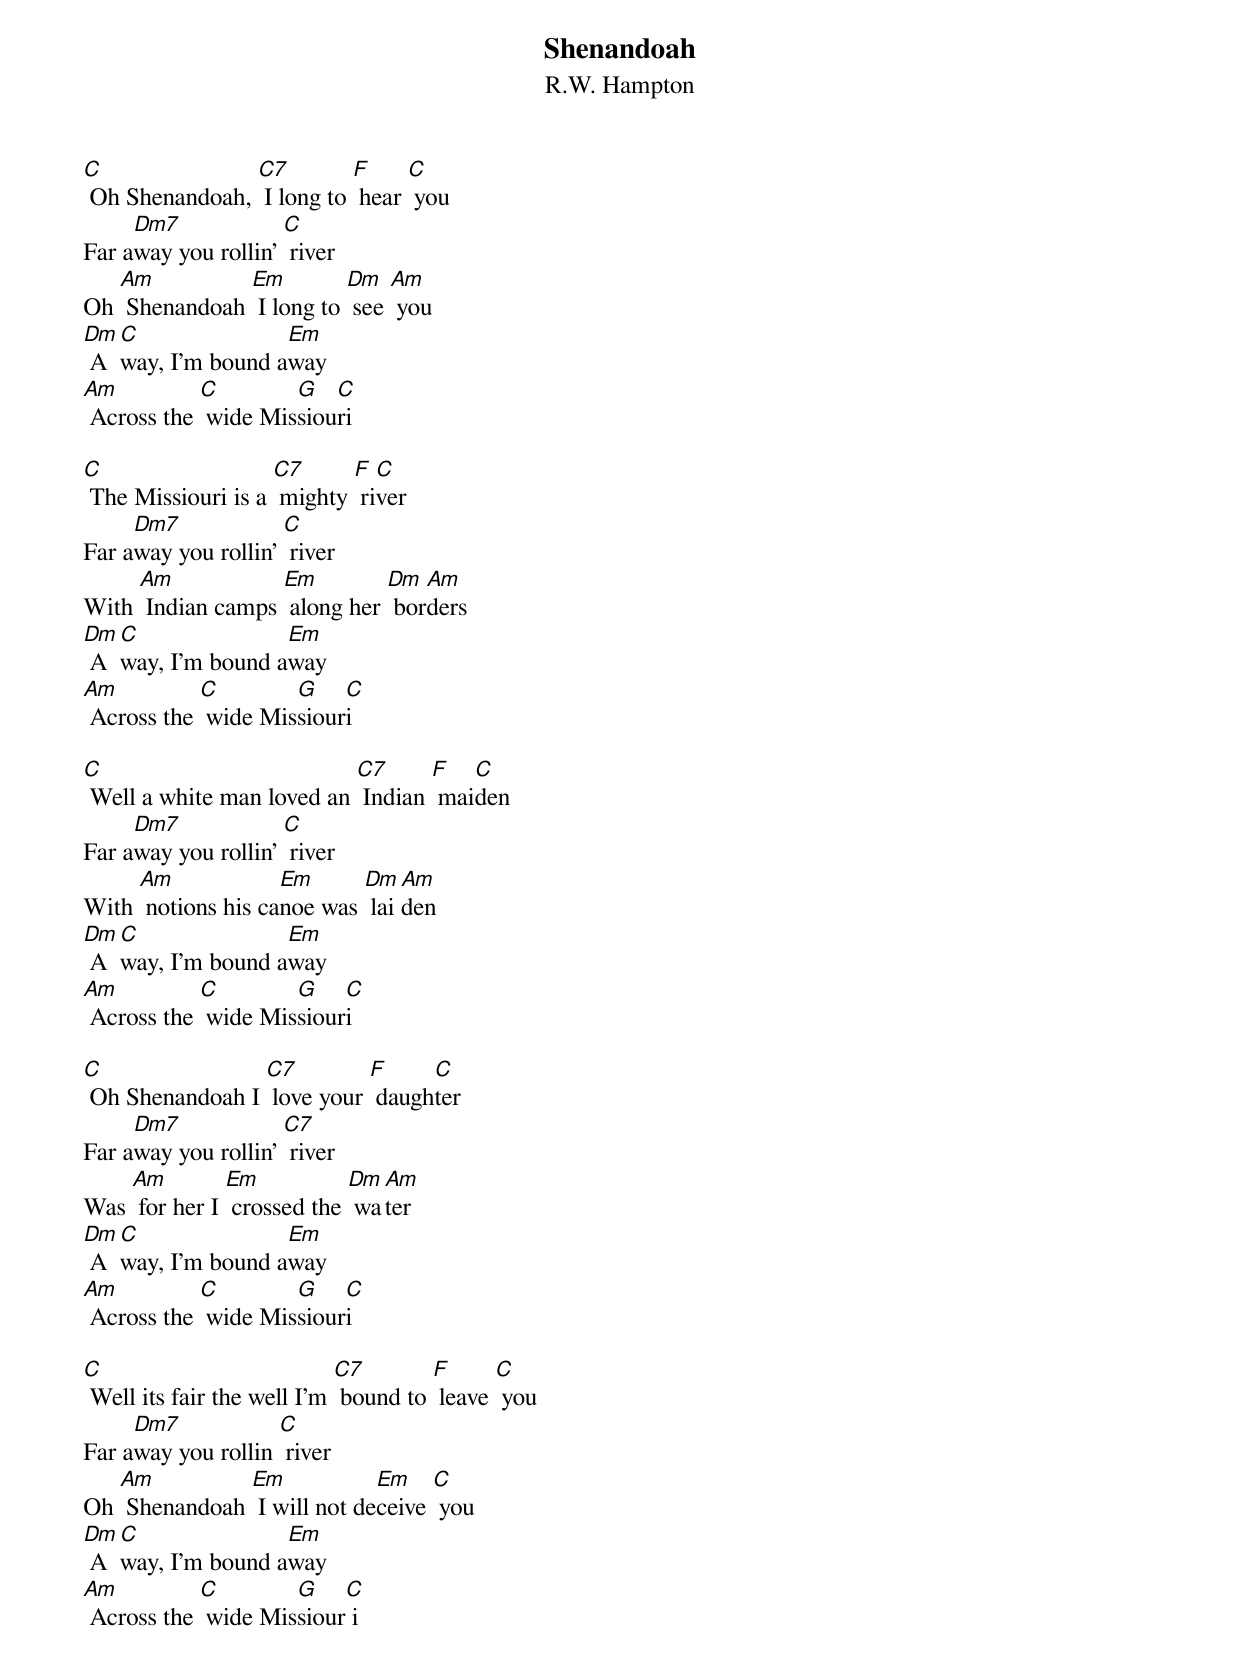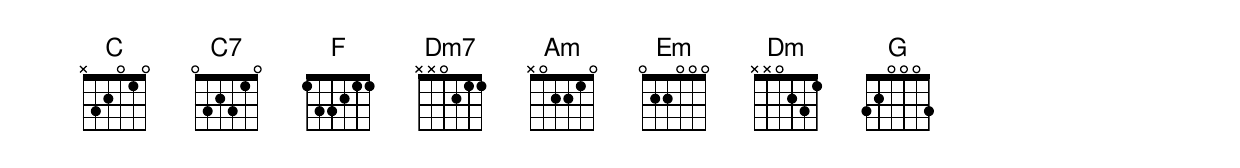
{title: Shenandoah}
{subtitle: R.W. Hampton}
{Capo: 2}

[C] Oh Shenandoah, [C7] I long to [F] hear [C] you
Far a[Dm7]way you rollin’ [C] river
Oh [Am] Shenandoah [Em] I long to [Dm] see [Am] you
[Dm] A[C]way, I'm bound a[Em]way
[Am] Across the [C] wide Mis[G]siou[C]ri

[C] The Missiouri is a [C7] mighty [F] ri[C]ver
Far a[Dm7]way you rollin’ [C] river
With [Am] Indian camps [Em] along her [Dm] bor[Am]ders
[Dm] A[C]way, I'm bound a[Em]way
[Am] Across the [C] wide Mis[G]siour[C]i

[C] Well a white man loved an [C7] Indian [F] mai[C]den
Far a[Dm7]way you rollin’ [C] river
With [Am] notions his ca[Em]noe was [Dm] lai[Am]den
[Dm] A[C]way, I'm bound a[Em]way
[Am] Across the [C] wide Mis[G]siour[C]i

[C] Oh Shenandoah I [C7] love your [F] daugh[C]ter
Far a[Dm7]way you rollin’ [C7] river
Was [Am] for her I [Em] crossed the [Dm] wa[Am]ter
[Dm] A[C]way, I'm bound a[Em]way
[Am] Across the [C] wide Mis[G]siour[C]i

[C] Well its fair the well I'm [C7] bound to [F] leave [C] you
Far a[Dm7]way you rollin [C] river
Oh [Am] Shenandoah [Em] I will not de[Em]ceive [C] you
[Dm] A[C]way, I'm bound a[Em]way
[Am] Across the [C] wide Mis[G]siour[C] i
